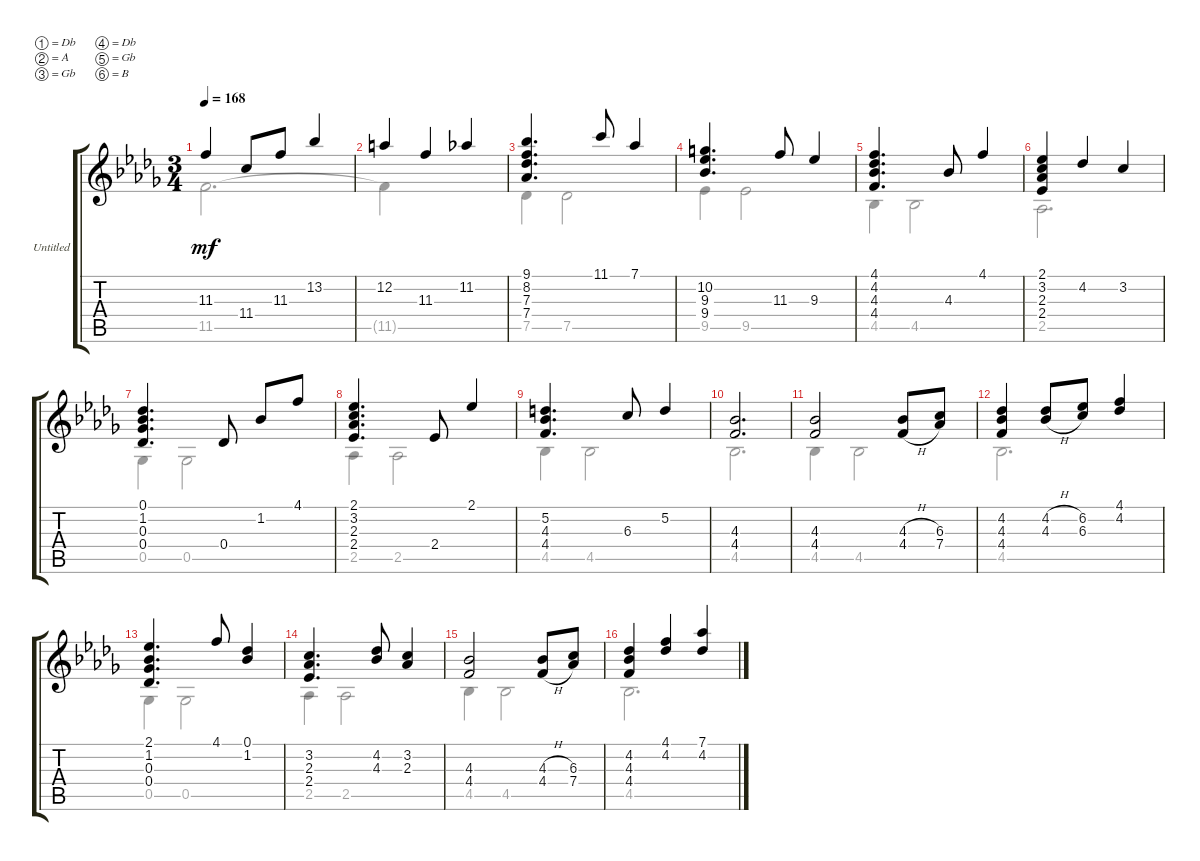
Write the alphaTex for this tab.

\bracketExtendMode groupsimilarinstruments
\firstSystemTrackNameOrientation horizontal
\otherSystemsTrackNameOrientation horizontal
\track ("Untitled" "Untitled") {instrument acousticguitarnylon}
\staff {score tabs}
\tuning (Db4 A3 Gb3 Db3 Gb2 B1)
\voice
\ts (3 4)
\tempo 168
\clef g2
\ks bbminor
11.3.4{dy mf} 11.4.8 11.3.8 13.2.4 |
12.2.4 11.3.4 11.2.4 |
(9.1 8.2 7.3 7.4).4{d} 11.1.8 7.1.4 |
(10.2 9.3 9.4).4{d} 11.3.8 9.3.4 |
(4.1 4.2 4.3 4.4).4{d} 4.3.8 4.1.4 |
(2.1 3.2 2.3 2.4).4 4.2.4 3.2.4 |
(0.1 1.2 0.3 0.4).4{d} 0.4.8 1.2.8 4.1.8 |
(2.1 3.2 2.3 2.4).4{d} 2.4.8 2.1.4 |
(5.2 4.3 4.4).4{d} 6.3.8 5.2.4 |
(4.3 4.4).2{d} |
(4.3 4.4).2 (4.3{h} 4.4{h}).8 (6.3 7.4).8 |
(4.2 4.3 4.4).4 (4.2{h} 4.3{h}).8 (6.2 6.3).8 (4.1 4.2).4 |
(2.1 1.2 0.3 0.4).4{d} 4.1.8 (0.1 1.2).4 |
(3.2 2.3 2.4).4{d} (4.2 4.3).8 (3.2 2.3).4 |
(4.3 4.4).2 (4.3{h} 4.4{h}).8 (6.3 7.4).8 |
(4.2 4.3 4.4).4 (4.1 4.2).4 (7.1 4.2).4
\voice
\clef g2
\ottava regular
\simile none
\ks bbminor
11.5.2{d dy mf} |
11.5{t}.4 |
7.5.4 7.5.2 |
9.5.4 9.5.2 |
4.5.4 4.5.2 |
2.5.2{d} |
0.5.4 0.5.2 |
2.5.4 2.5.2 |
4.5.4 4.5.2 |
4.5.2{d} |
4.5.4 4.5.2 |
4.5.2{d} |
0.5.4 0.5.2 |
2.5.4 2.5.2 |
4.5.4 4.5.2 |
4.5.2{d}
